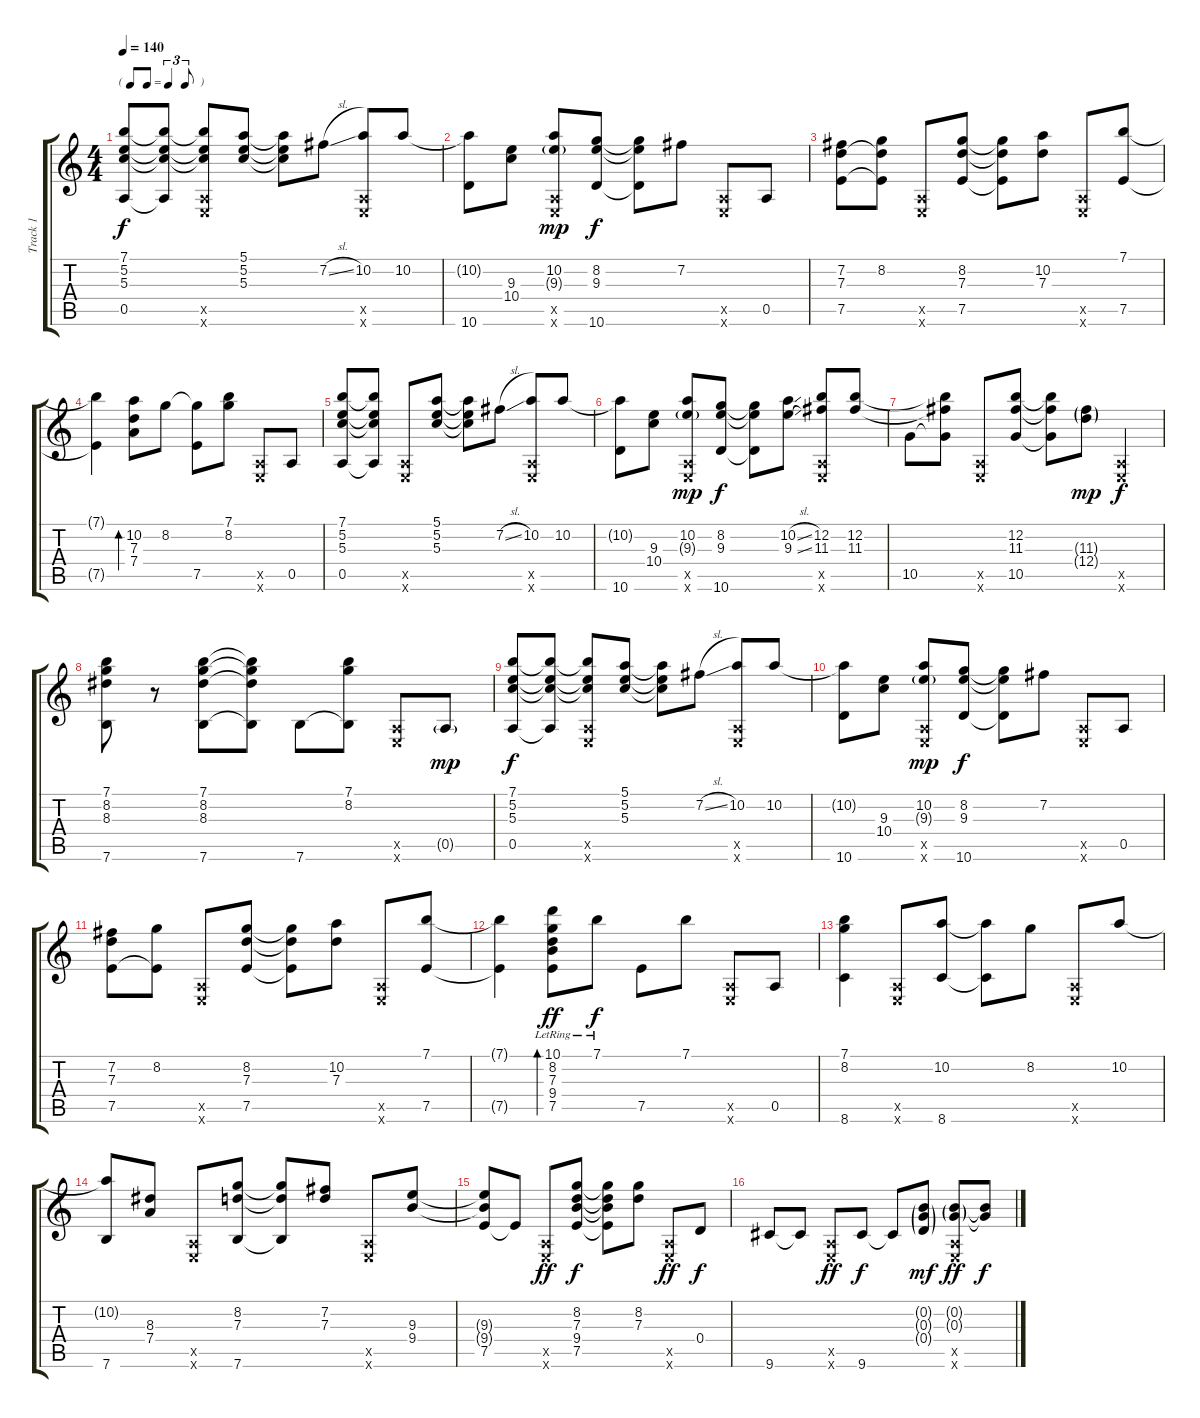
\track ("Track 1" "Track 1") {instrument acousticguitarsteel}
\staff {score tabs}
\tuning (E4 B3 G3 D3 A2 E2) {hide}
\ts (4 4)
\tf triplet8th
\tempo 140
\clef g2
\ks c
(7.1 5.2 5.3 0.5).8{dy f} (7.1{t} 5.2{t} 5.3{t} 0.5{t}).8 (7.1{t} 5.2{t} 5.3{t} 0.5{x} 0.6{x}).8 (5.1 5.2 5.3).8 (5.1{t} 5.2{t} 5.3{t}).8 7.2{sl}.8 (10.2 0.5{x} 0.6{x}).8 10.2.8 |
(10.2{t} 10.6).8 (9.3 10.4).8 (10.2 9.3{g} 0.5{x} 0.6{x}).8{dy mp} (8.2 9.3 10.6).8{dy f} (8.2{t} 9.3{t} 10.6{t}).8 7.2.8 (0.5{x} 0.6{x}).8 0.5.8 |
(7.2 7.3 7.5).8 (8.2 7.3{t} 7.5{t}).8 (0.5{x} 0.6{x}).8 (8.2 7.3 7.5).8 (8.2{t} 7.3{t} 7.5{t}).8 (10.2 7.3).8 (0.5{x} 0.6{x}).8 (7.1 7.5).8 |
(7.1{t} 7.5{t}).4 (10.2 7.3 7.4).8{bd 480} 8.2.8 (8.2{t} 7.5).8 (7.1 8.2).8 (0.5{x} 0.6{x}).8 0.5.8 |
(7.1 5.2 5.3 0.5).8 (7.1{t} 5.2{t} 5.3{t} 0.5{t}).8 (0.5{x} 0.6{x}).8 (5.1 5.2 5.3).8 (5.1{t} 5.2{t} 5.3{t}).8 7.2{sl}.8 (10.2 0.5{x} 0.6{x}).8 10.2.8 |
(10.2{t} 10.6).8 (9.3 10.4).8 (10.2 9.3{g} 0.5{x} 0.6{x}).8{dy mp} (8.2 9.3 10.6).8{dy f} (8.2{t} 9.3{t} 10.6{t}).8 (10.2{sl} 9.3{sl}).8 (12.2 11.3 0.5{x} 0.6{x}).8 (12.2 11.3).8 |
10.5.8 (12.2{t} 11.3{t} 10.5{t}).8 (0.5{x} 0.6{x}).8 (12.2 11.3 10.5).8 (12.2{t} 11.3{t} 10.5{t}).8 (11.3{g} 12.4{g}).8{dy mp} (0.5{x} 0.6{x}).4{dy f} |
(7.1 8.2 8.3 7.6).8 r.8 (7.1 8.2 8.3 7.6).8 (7.1{t} 8.2{t} 8.3{t} 7.6{t}).8 7.6.8 (7.1 8.2 7.6{t}).8 (0.5{x} 0.6{x}).8 0.5{g}.8{dy mp} |
(7.1 5.2 5.3 0.5).8{dy f} (7.1{t} 5.2{t} 5.3{t} 0.5{t}).8 (7.1{t} 5.2{t} 5.3{t} 0.5{x} 0.6{x}).8 (5.1 5.2 5.3).8 (5.1{t} 5.2{t} 5.3{t}).8 7.2{sl}.8 (10.2 0.5{x} 0.6{x}).8 10.2.8 |
(10.2{t} 10.6).8 (9.3 10.4).8 (10.2 9.3{g} 0.5{x} 0.6{x}).8{dy mp} (8.2 9.3 10.6).8{dy f} (8.2{t} 9.3{t} 10.6{t}).8 7.2.8 (0.5{x} 0.6{x}).8 0.5.8 |
(7.2 7.3 7.5).8 (8.2 7.5{t}).8 (0.5{x} 0.6{x}).8 (8.2 7.3 7.5).8 (8.2{t} 7.3{t} 7.5{t}).8 (10.2 7.3).8 (0.5{x} 0.6{x}).8 (7.1 7.5).8 |
(7.1{t} 7.5{t}).4 (10.1 8.2{lr} 7.3{lr} 9.4{lr} 7.5{lr}).8{bd 480 dy ff} 7.1{lr}.8{dy f} 7.5.8 7.1.8 (0.5{x} 0.6{x}).8 0.5.8 |
(7.1 8.2 8.6).4 (0.5{x} 0.6{x}).8 (10.2 8.6).8 (10.2{t} 8.6{t}).8 8.2.8 (0.5{x} 0.6{x}).8 10.2.8 |
(10.2{t} 7.6).8 (8.3 7.4).8 (0.5{x} 0.6{x}).8 (8.2 7.3 7.6).8 (8.2{t} 7.3{t} 7.6{t}).8 (7.2 7.3).8 (0.5{x} 0.6{x}).8 (9.3 9.4).8 |
(9.3{t} 9.4{t} 7.5).8 7.5{t}.8 (0.5{x} 0.6{x}).8{dy ff} (8.2 7.3 9.4 7.5).8{dy f} (8.2{t} 7.3{t} 9.4{t} 7.5{t}).8 (8.2 7.3).8 (0.5{x} 0.6{x}).8{dy ff} 0.4.8{dy f} |
9.6.8 9.6{t}.8 (0.5{x} 0.6{x}).8{dy ff} 9.6.8{dy f} 9.6{t}.8 (0.2{g} 0.3{g} 0.4{g}).8{dy mf} (0.2{g} 0.3{g} 0.5{x} 0.6{x}).8{dy ff} (0.2{t} 0.3{t}).8{dy f}
